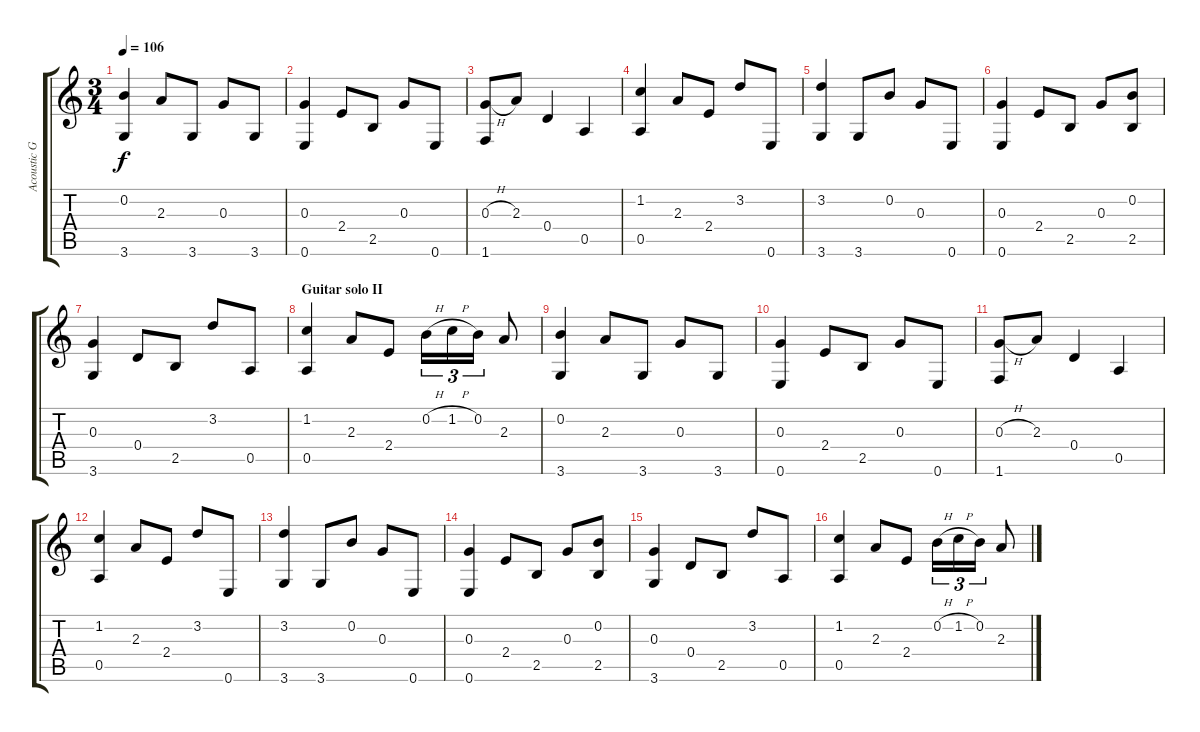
\track ("Acoustic Guitar" "Acoustic G") {instrument acousticguitarsteel}
\staff {score tabs}
\tuning (E4 B3 G3 D3 A2 E2) {hide}
\ts (3 4)
\tempo 106
\clef g2
\ks c
(0.2 3.6).4{dy f} 2.3.8 3.6.8 0.3.8 3.6.8 |
(0.3 0.6).4 2.4.8 2.5.8 0.3.8 0.6.8 |
(0.3{h} 1.6).8 2.3.8 0.4.4 0.5.4 |
(1.2 0.5).4 2.3.8 2.4.8 3.2.8 0.6.8 |
(3.2 3.6).4 3.6.8 0.2.8 0.3.8 0.6.8 |
(0.3 0.6).4 2.4.8 2.5.8 0.3.8 (0.2 2.5).8 |
(0.3 3.6).4 0.4.8 2.5.8 3.2.8 0.5.8 |
\section ("" "Guitar solo II")
(1.2 0.5).4 2.3.8 2.4.8 0.2{h}.16{tu (3 2)} 1.2{h}.16{tu (3 2)} 0.2.16{tu (3 2)} 2.3.8 |
(0.2 3.6).4 2.3.8 3.6.8 0.3.8 3.6.8 |
(0.3 0.6).4 2.4.8 2.5.8 0.3.8 0.6.8 |
(0.3{h} 1.6).8 2.3.8 0.4.4 0.5.4 |
(1.2 0.5).4 2.3.8 2.4.8 3.2.8 0.6.8 |
(3.2 3.6).4 3.6.8 0.2.8 0.3.8 0.6.8 |
(0.3 0.6).4 2.4.8 2.5.8 0.3.8 (0.2 2.5).8 |
(0.3 3.6).4 0.4.8 2.5.8 3.2.8 0.5.8 |
(1.2 0.5).4 2.3.8 2.4.8 0.2{h}.16{tu (3 2)} 1.2{h}.16{tu (3 2)} 0.2.16{tu (3 2)} 2.3.8
